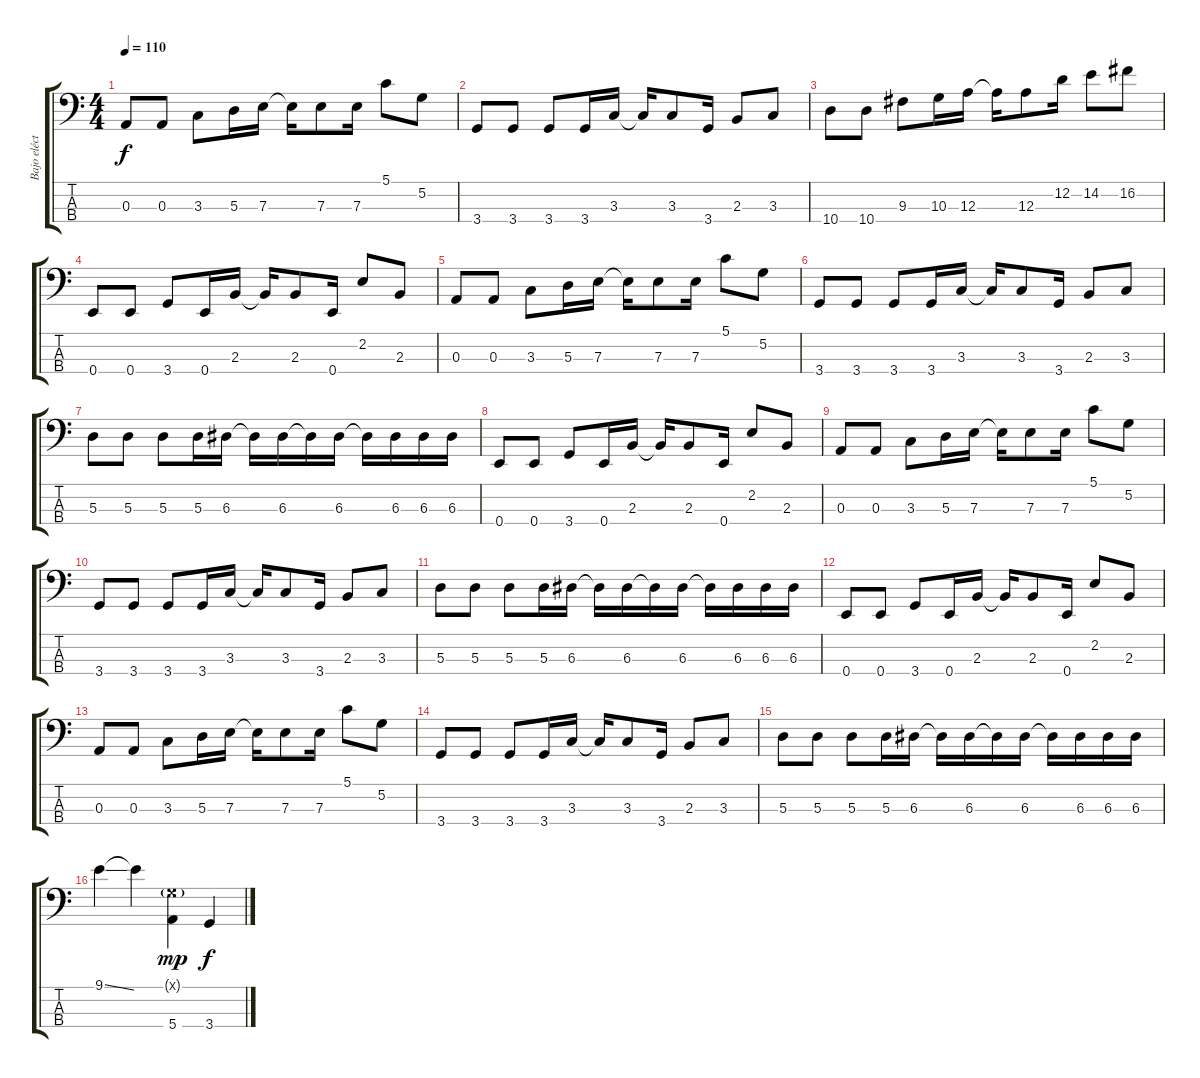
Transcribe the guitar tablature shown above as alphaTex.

\track ("Bajo eléctrico" "Bajo eléct") {instrument electricbasspick}
\staff {score tabs}
\tuning (G2 D2 A1 E1) {hide}
\ts (4 4)
\tempo 110
\clef f4
\ks c
0.3.8{dy f} 0.3.8 3.3.8 5.3.16 7.3.16 7.3{t}.16 7.3.8 7.3.16 5.1.8 5.2.8 |
3.4.8 3.4.8 3.4.8 3.4.16 3.3.16 3.3{t}.16 3.3.8 3.4.16 2.3.8 3.3.8 |
10.4.8 10.4.8 9.3.8 10.3.16 12.3.16 12.3{t}.16 12.3.8 12.2.16 14.2.8 16.2.8 |
0.4.8 0.4.8 3.4.8 0.4.16 2.3.16 2.3{t}.16 2.3.8 0.4.16 2.2.8 2.3.8 |
0.3.8 0.3.8 3.3.8 5.3.16 7.3.16 7.3{t}.16 7.3.8 7.3.16 5.1.8 5.2.8 |
3.4.8 3.4.8 3.4.8 3.4.16 3.3.16 3.3{t}.16 3.3.8 3.4.16 2.3.8 3.3.8 |
5.3.8 5.3.8 5.3.8 5.3.16 6.3.16 6.3{t}.16 6.3.16 6.3{t}.16 6.3.16 6.3{t}.16 6.3.16 6.3.16 6.3.16 |
0.4.8 0.4.8 3.4.8 0.4.16 2.3.16 2.3{t}.16 2.3.8 0.4.16 2.2.8 2.3.8 |
0.3.8 0.3.8 3.3.8 5.3.16 7.3.16 7.3{t}.16 7.3.8 7.3.16 5.1.8 5.2.8 |
3.4.8 3.4.8 3.4.8 3.4.16 3.3.16 3.3{t}.16 3.3.8 3.4.16 2.3.8 3.3.8 |
5.3.8 5.3.8 5.3.8 5.3.16 6.3.16 6.3{t}.16 6.3.16 6.3{t}.16 6.3.16 6.3{t}.16 6.3.16 6.3.16 6.3.16 |
0.4.8 0.4.8 3.4.8 0.4.16 2.3.16 2.3{t}.16 2.3.8 0.4.16 2.2.8 2.3.8 |
0.3.8 0.3.8 3.3.8 5.3.16 7.3.16 7.3{t}.16 7.3.8 7.3.16 5.1.8 5.2.8 |
3.4.8 3.4.8 3.4.8 3.4.16 3.3.16 3.3{t}.16 3.3.8 3.4.16 2.3.8 3.3.8 |
5.3.8 5.3.8 5.3.8 5.3.16 6.3.16 6.3{t}.16 6.3.16 6.3{t}.16 6.3.16 6.3{t}.16 6.3.16 6.3.16 6.3.16 |
9.1{ss}.4 9.1{t}.4 (0.1{g x} 5.4).4{dy mp} 3.4.4{dy f}
